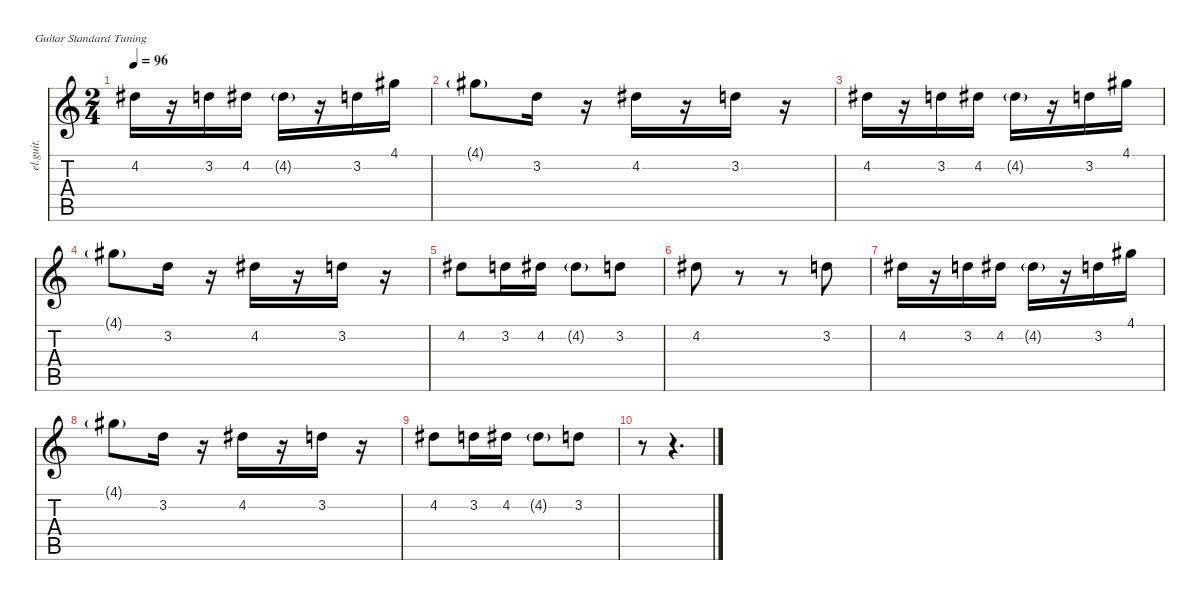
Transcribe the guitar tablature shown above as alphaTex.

\defaultSystemsLayout 4
\hideDynamics
\bracketExtendMode nobrackets
\otherSystemsTrackNameOrientation horizontal
\track ("Guitar 3" "el.guit.") {instrument electricguitarclean}
\staff {score tabs}
\tuning (E4 B3 G3 D3 A2 E2)
\ts (2 4)
\tempo 96
\clef g2
\ks c
4.2{acc #}.16{dy f} r.16 3.2.16 4.2{acc #}.16 4.2{g acc #}.16{dy fff} r.16 3.2.16{dy f} 4.1{acc #}.16 |
4.1{g acc #}.8{dy fff} 3.2.16{dy f} r.16 4.2{acc #}.16 r.16 3.2.16 r.16 |
4.2{acc #}.16 r.16 3.2.16 4.2{acc #}.16 4.2{g acc #}.16{dy fff} r.16 3.2.16{dy f} 4.1{acc #}.16 |
4.1{g acc #}.8{dy fff} 3.2.16{dy f} r.16 4.2{acc #}.16 r.16 3.2.16 r.16 |
4.2{acc #}.8 3.2.16 4.2{acc #}.16 4.2{g acc #}.8{dy fff} 3.2.8{dy f} |
4.2{acc #}.8 r.8 r.8 3.2.8 |
4.2{acc #}.16 r.16 3.2.16 4.2{acc #}.16 4.2{g acc #}.16{dy fff} r.16 3.2.16{dy f} 4.1{acc #}.16 |
4.1{g acc #}.8{dy fff} 3.2.16{dy f} r.16 4.2{acc #}.16 r.16 3.2.16 r.16 |
4.2{acc #}.8 3.2.16 4.2{acc #}.16 4.2{g acc #}.8{dy fff} 3.2.8{dy f} |
r.8 r.4{d}
